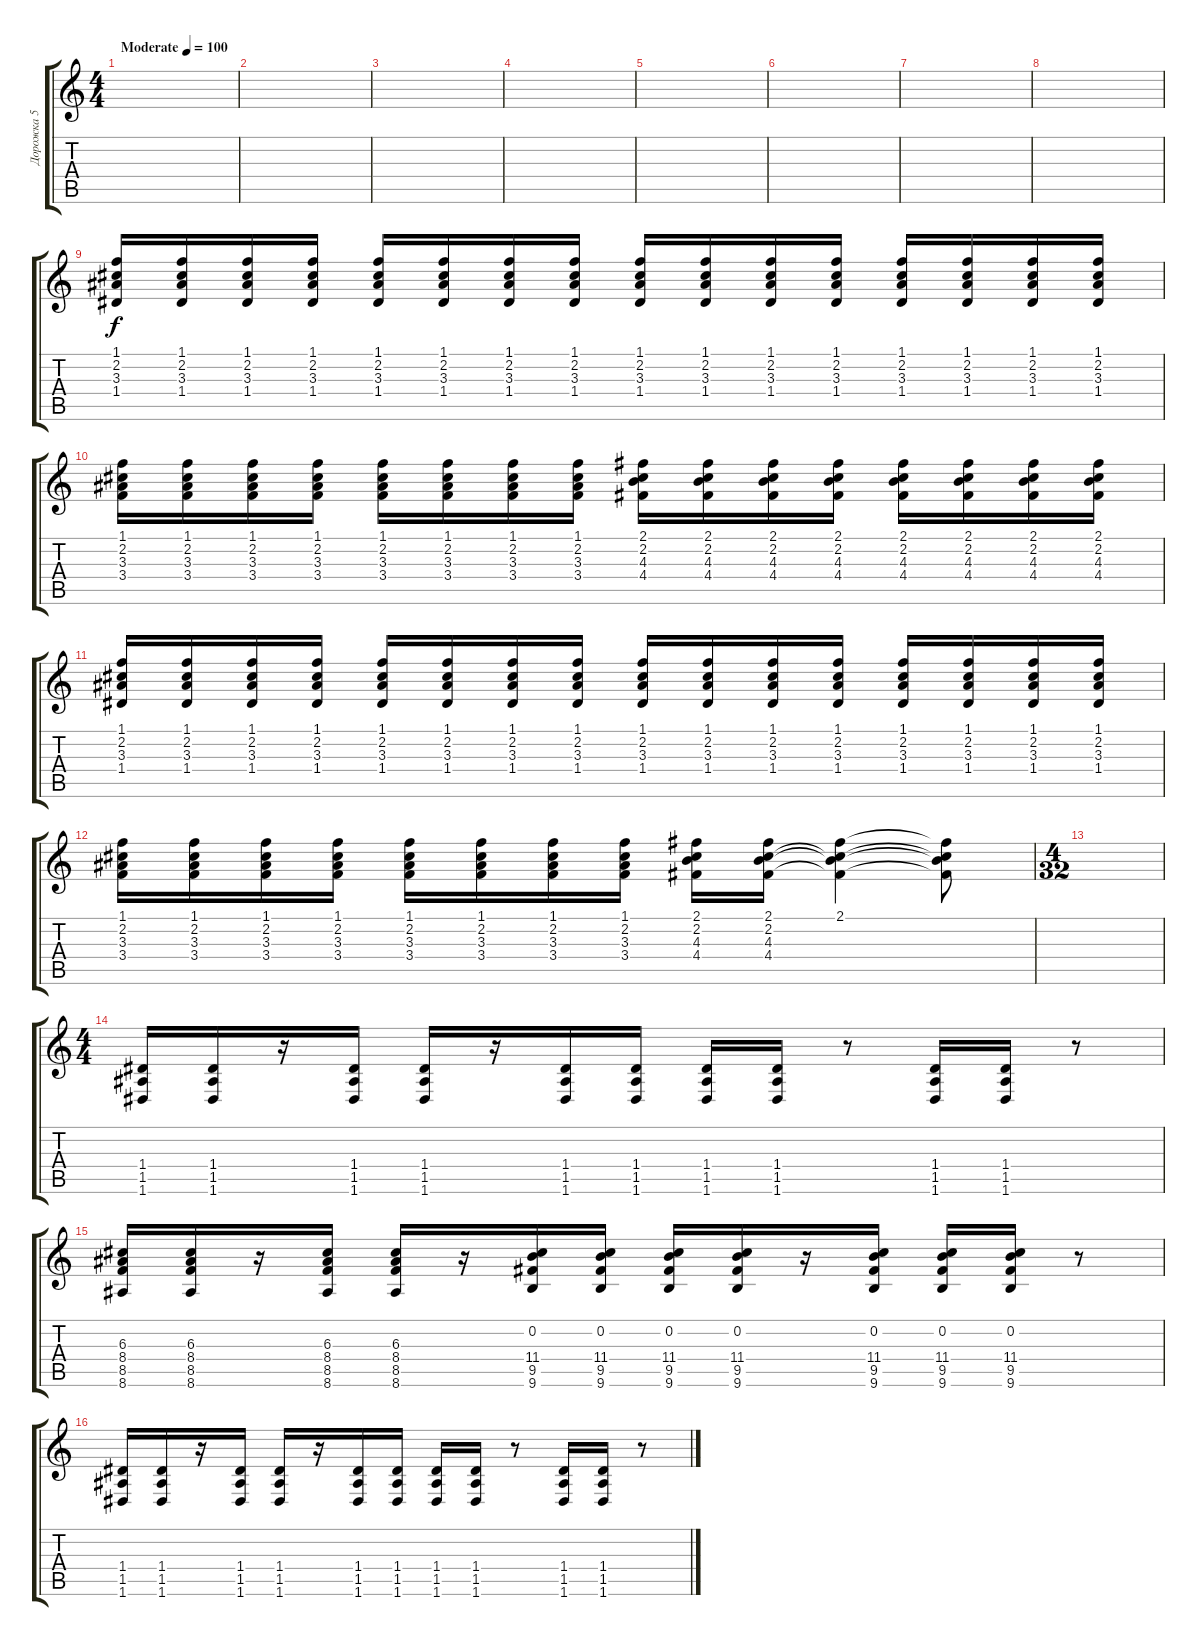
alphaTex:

\track ("Дорожка 5" "Дорожка 5") {instrument electricguitarclean}
\staff {score tabs}
\tuning (E4 B3 G3 D3 A2 D2) {hide}
\ts (4 4)
\tempo (100 "Moderate")
\clef g2
\ks c
|
|
|
|
|
|
|
|
(1.1 2.2 3.3 1.4).16 (1.1 2.2 3.3 1.4).16 (1.1 2.2 3.3 1.4).16 (1.1 2.2 3.3 1.4).16 (1.1 2.2 3.3 1.4).16 (1.1 2.2 3.3 1.4).16 (1.1 2.2 3.3 1.4).16 (1.1 2.2 3.3 1.4).16 (1.1 2.2 3.3 1.4).16 (1.1 2.2 3.3 1.4).16 (1.1 2.2 3.3 1.4).16 (1.1 2.2 3.3 1.4).16 (1.1 2.2 3.3 1.4).16 (1.1 2.2 3.3 1.4).16 (1.1 2.2 3.3 1.4).16 (1.1 2.2 3.3 1.4).16 |
(1.1 2.2 3.3 3.4).16 (1.1 2.2 3.3 3.4).16 (1.1 2.2 3.3 3.4).16 (1.1 2.2 3.3 3.4).16 (1.1 2.2 3.3 3.4).16 (1.1 2.2 3.3 3.4).16 (1.1 2.2 3.3 3.4).16 (1.1 2.2 3.3 3.4).16 (2.1 2.2 4.3 4.4).16 (2.1 2.2 4.3 4.4).16 (2.1 2.2 4.3 4.4).16 (2.1 2.2 4.3 4.4).16 (2.1 2.2 4.3 4.4).16 (2.1 2.2 4.3 4.4).16 (2.1 2.2 4.3 4.4).16 (2.1 2.2 4.3 4.4).16 |
(1.1 2.2 3.3 1.4).16 (1.1 2.2 3.3 1.4).16 (1.1 2.2 3.3 1.4).16 (1.1 2.2 3.3 1.4).16 (1.1 2.2 3.3 1.4).16 (1.1 2.2 3.3 1.4).16 (1.1 2.2 3.3 1.4).16 (1.1 2.2 3.3 1.4).16 (1.1 2.2 3.3 1.4).16 (1.1 2.2 3.3 1.4).16 (1.1 2.2 3.3 1.4).16 (1.1 2.2 3.3 1.4).16 (1.1 2.2 3.3 1.4).16 (1.1 2.2 3.3 1.4).16 (1.1 2.2 3.3 1.4).16 (1.1 2.2 3.3 1.4).16 |
(1.1 2.2 3.3 3.4).16 (1.1 2.2 3.3 3.4).16 (1.1 2.2 3.3 3.4).16 (1.1 2.2 3.3 3.4).16 (1.1 2.2 3.3 3.4).16 (1.1 2.2 3.3 3.4).16 (1.1 2.2 3.3 3.4).16 (1.1 2.2 3.3 3.4).16 (2.1 2.2 4.3 4.4).16 (2.1 2.2 4.3 4.4).16 (2.1 2.2{t} 4.3{t} 4.4{t}).4 (2.1{t} 2.2{t} 4.3{t} 4.4{t}).8 |
\ts (4 32)
|
\ts (4 4)
(1.4 1.5 1.6).16{volume 14 instrument overdrivenguitar} (1.4 1.5 1.6).16 r.16 (1.4 1.5 1.6).16 (1.4 1.5 1.6).16 r.16 (1.4 1.5 1.6).16 (1.4 1.5 1.6).16 (1.4 1.5 1.6).16 (1.4 1.5 1.6).16 r.8 (1.4 1.5 1.6).16 (1.4 1.5 1.6).16 r.8 |
(6.3 8.4 8.5 8.6).16 (6.3 8.4 8.5 8.6).16 r.16 (6.3 8.4 8.5 8.6).16 (6.3 8.4 8.5 8.6).16 r.16 (0.2 11.4 9.5 9.6).16 (0.2 11.4 9.5 9.6).16 (0.2 11.4 9.5 9.6).16 (0.2 11.4 9.5 9.6).16 r.16 (0.2 11.4 9.5 9.6).16 (0.2 11.4 9.5 9.6).16 (0.2 11.4 9.5 9.6).16 r.8 |
(1.4 1.5 1.6).16{volume 14 instrument overdrivenguitar} (1.4 1.5 1.6).16 r.16 (1.4 1.5 1.6).16 (1.4 1.5 1.6).16 r.16 (1.4 1.5 1.6).16 (1.4 1.5 1.6).16 (1.4 1.5 1.6).16 (1.4 1.5 1.6).16 r.8 (1.4 1.5 1.6).16 (1.4 1.5 1.6).16 r.8
